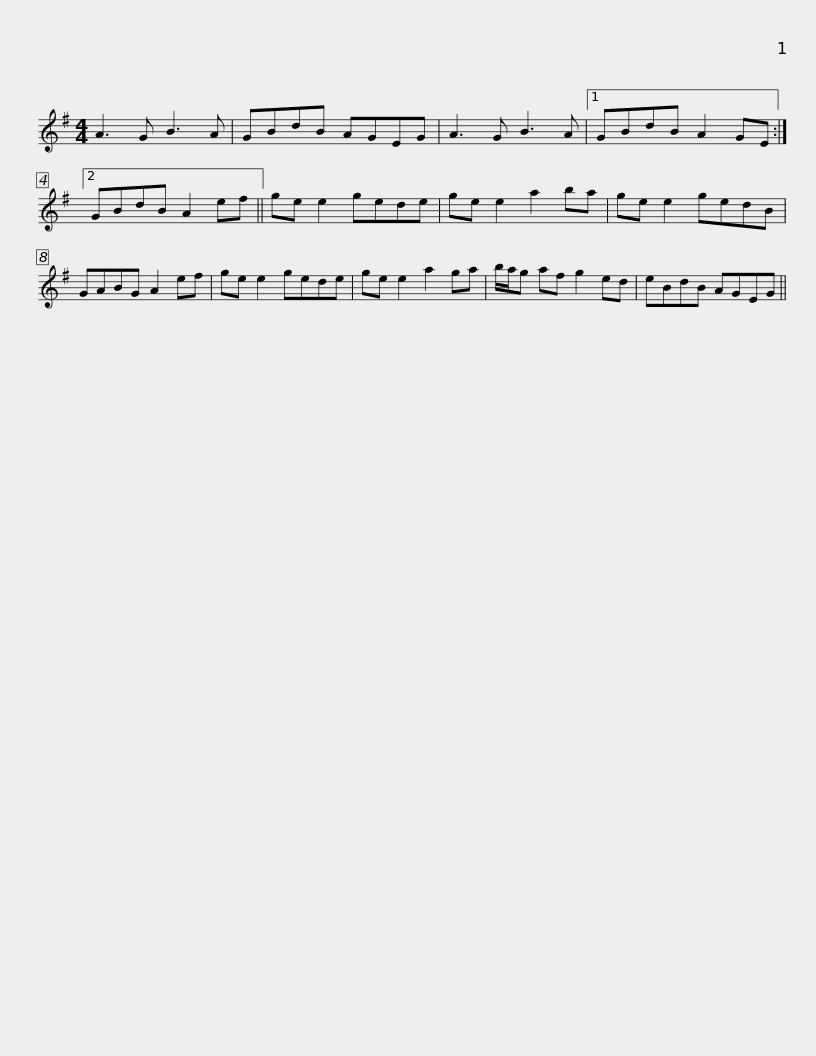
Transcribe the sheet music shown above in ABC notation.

X:1
L:1/8
M:4/4
I:linebreak $
K:G
V:1 treble
V:1
 A3 G B3 A | GBdB AGEG | A3 G B3 A |1 GBdB A2 GE :|2 GBdB A2 ef || %5
 ge e2 gede |$ ge e2 a2 ba | ge e2 gedB | GABG A2 ef | ge e2 gede | %10
 ge e2 a2 ga | b/a/g af g2 ed |$ eBdB AGEG || %13
